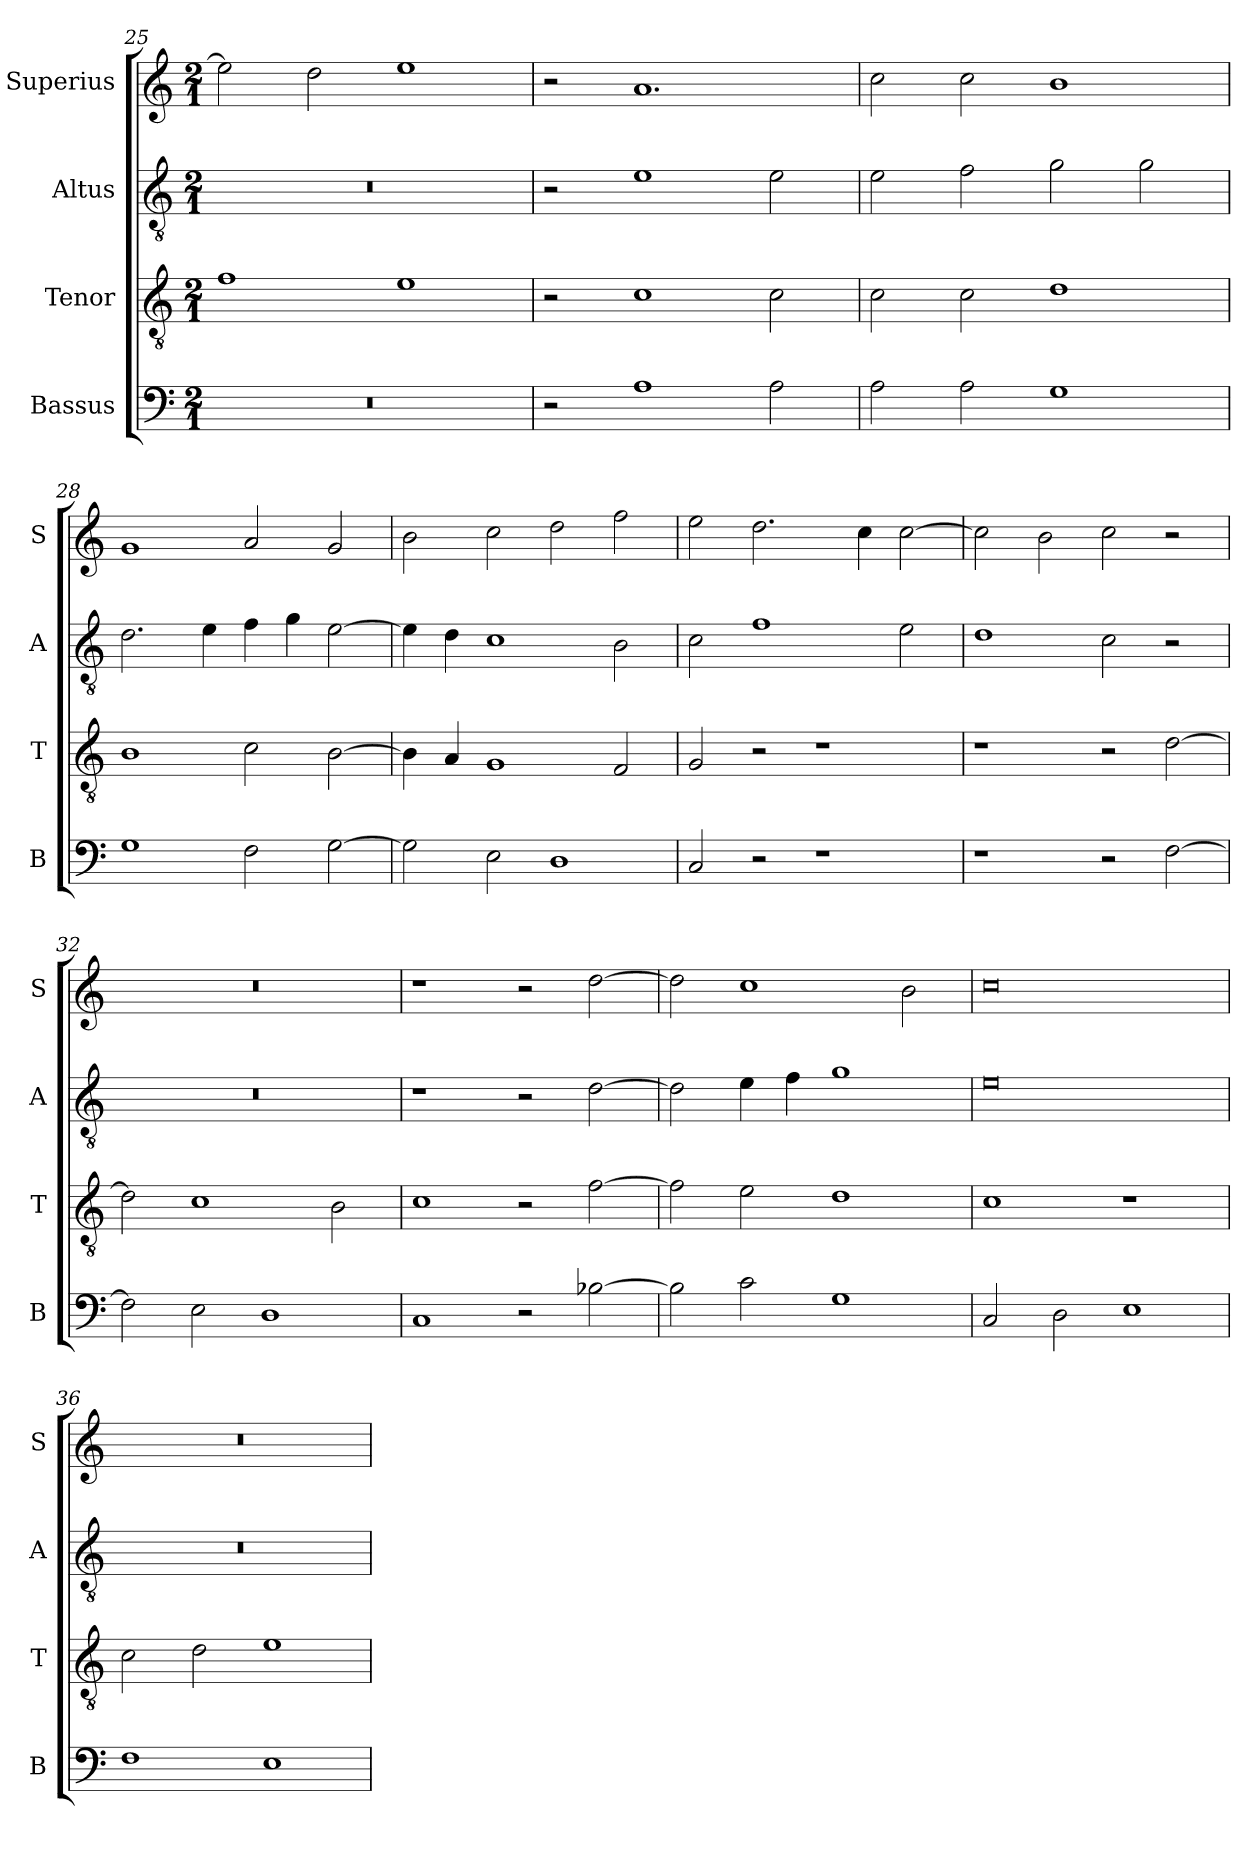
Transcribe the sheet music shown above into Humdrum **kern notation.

**kern	**kern	**kern	**kern
*part4	*part3	*part2	*part1
*staff4	*staff3	*staff2	*staff1
*I"Bassus	*I"Tenor	*I"Altus	*I"Superius
*I'B	*I'T	*I'A	*I'S
*clefF4	*clefGv2	*clefGv2	*clefG2
*k[]	*k[]	*k[]	*k[]
*M2/1	*M2/1	*M2/1	*M2/1
=25	=25	=25	=25
0r	1f	0r	2ee\]
.	.	.	2dd\
.	1e	.	1ee
=26	=26	=26	=26
2r	2r	2r	2r
1A	1c	1e	1.a
2A\	2c\	2e\	.
=27	=27	=27	=27
2A\	2c\	2e\	2cc\
2A\	2c\	2f\	2cc\
1G	1d	2g\	1b
.	.	2g\	.
=28	=28	=28	=28
1G	1B	2.d\	1g
.	.	4e\	.
2F\	2c\	4f\	2a/
.	.	4g\	.
[2G\	[2B\	[2e\	2g/
=29	=29	=29	=29
2G\]	4B\]	4e\]	2b\
.	4A/	4d\	.
2E\	1G	1c	2cc\
1D	.	.	2dd\
.	2F/	2B\	2ff\
=30	=30	=30	=30
2C/	2G/	2c\	2ee\
2r	2r	1f	2.dd\
1r	1r	.	.
.	.	.	4cc\
.	.	2e\	[2cc\
=31	=31	=31	=31
1r	1r	1d	2cc\]
.	.	.	2b\
2r	2r	2c\	2cc\
[2F\	[2d\	2r	2r
=32	=32	=32	=32
2F\]	2d\]	0r	0r
2E\	1c	.	.
1D	.	.	.
.	2B\	.	.
=33	=33	=33	=33
1C	1c	1r	1r
2r	2r	2r	2r
[2B-X\	[2f\	[2d\	[2dd\
=34	=34	=34	=34
2B-\]	2f\]	2d\]	2dd\]
2c\	2e\	4e\	1cc
.	.	4f\	.
1G	1d	1g	.
.	.	.	2b\
=35	=35	=35	=35
2C/	1c	0e	0cc
2D\	.	.	.
1E	1r	.	.
=36	=36	=36	=36
1F	2c\	0r	0r
.	2d\	.	.
1E	1e	.	.
=	=	=	=
*-	*-	*-	*-
